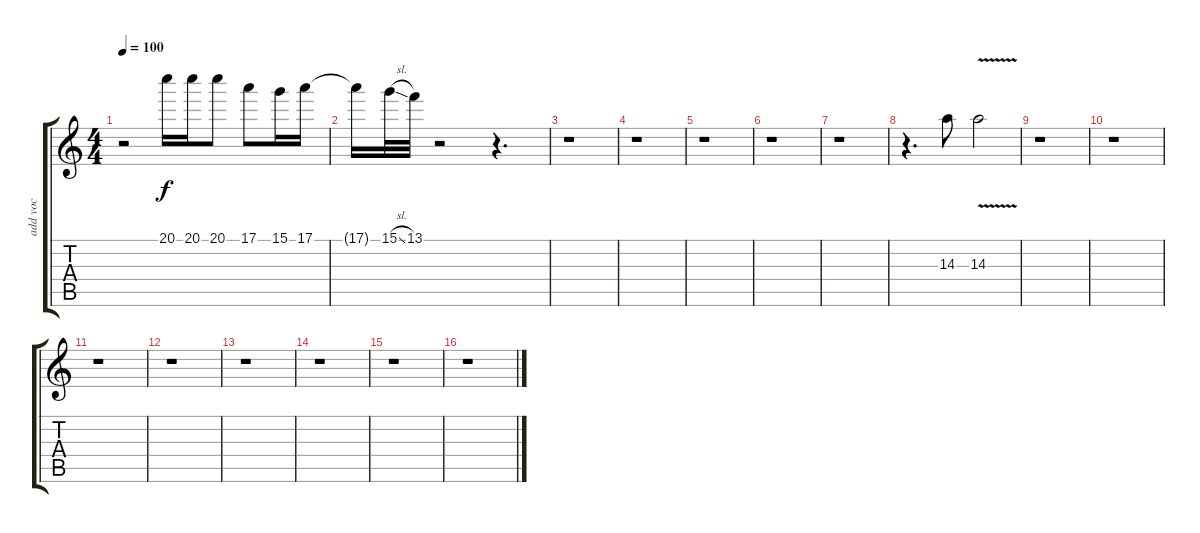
\track ("add voc" "add voc") {instrument overdrivenguitar}
\staff {score tabs}
\tuning (E4 B3 G3 D3 A2 E2) {hide}
\ts (4 4)
\tempo 100
\clef g2
\ks c
r.2{dy f} 20.1.16 20.1.16 20.1.8 17.1.8 15.1.16 17.1.16 |
17.1{t}.16 15.1{sl}.32 13.1.32 r.2 r.4{d} |
r.1 |
r.1 |
r.1 |
r.1 |
r.1 |
r.4{d} 14.3.8{volume 0} 14.3{v}.2 |
r.1 |
r.1 |
r.1 |
r.1 |
r.1 |
r.1 |
r.1 |
r.1
